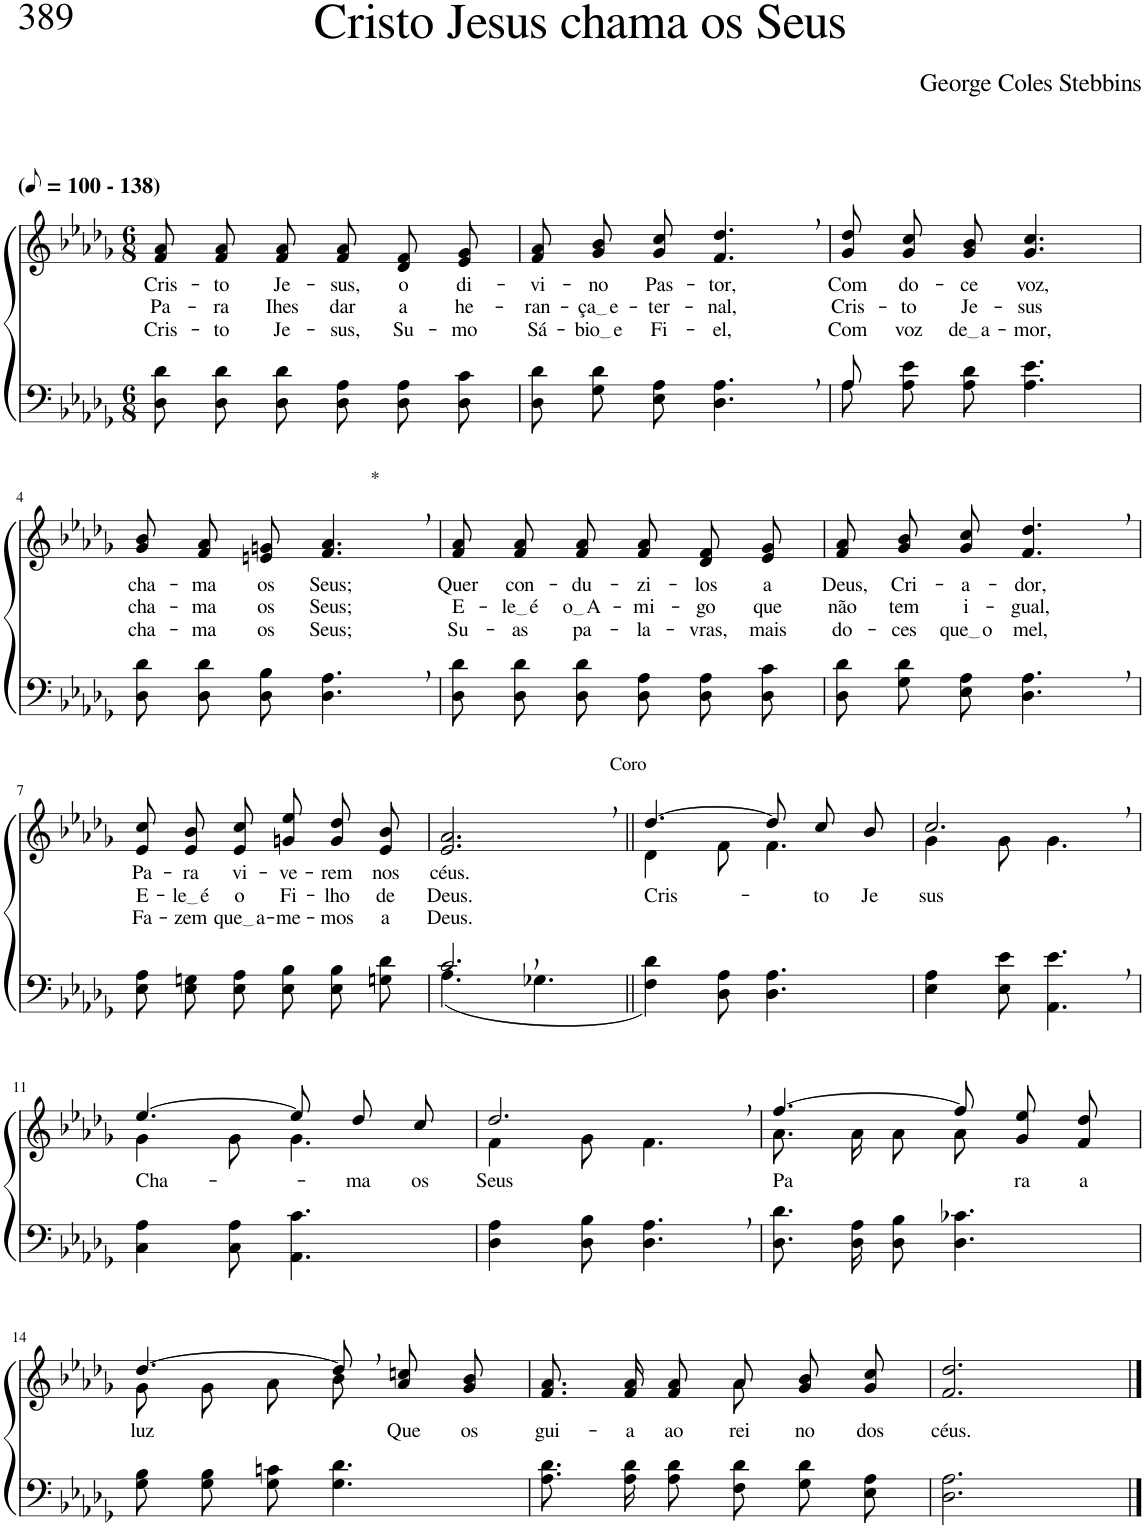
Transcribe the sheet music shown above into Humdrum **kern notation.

**kern	**kern	**text	**text	**text
*part2	*part1	*part1	*part1	*part1
*staff2	*staff1	*staff1	*staff1	*staff1
*I"Parte III e IV	*I"Parte I e II	*	*	*
*clefF4	*clefG2	*	*	*
*Trd2c3	*Trd2c3	*	*	*
*k[b-e-a-d-g-]	*k[b-e-a-d-g-]	*	*	*
*M6/8	*M6/8	*	*	*
*MM50	*MM50	*	*	*
=1	=1	=1	=1	=1
!	!LO:TX:a:B:t=(	!	!	!
!	!LO:TX:a:B:t=- 138)	!	!	!
!	!	!LO:LY:b	!LO:LY:b	!LO:LY:b
8D-\ 8d-\L	8f/ 8a-/L	Cris-	Pa-	Cris-
!	!	!LO:LY:b	!LO:LY:b	!LO:LY:b
8D-\ 8d-\	8f/ 8a-/	-to	-ra	-to
!	!	!LO:LY:b	!LO:LY:b	!LO:LY:b
8D-\ 8d-\J	8f/ 8a-/J	Je-	Ihes	Je-
!	!	!LO:LY:b	!LO:LY:b	!LO:LY:b
8D-\ 8A-\L	8f/ 8a-/L	-sus,	dar	-sus,
!	!	!LO:LY:b	!LO:LY:b	!LO:LY:b
8D-\ 8A-\	8d-/ 8f/	o	a	Su-
!	!	!LO:LY:b	!LO:LY:b	!LO:LY:b
8D-\ 8c\J	8e-/ 8g-/J	di-	he-	-mo
=2	=2	=2	=2	=2
!	!	!LO:LY:b	!LO:LY:b	!LO:LY:b
8D-\ 8d-\L	8f/ 8a-/L	-vi-	-ran-	Sá-
!	!	!LO:LY:b	!LO:LY:b	!LO:LY:b
8G-\ 8d-\	8g-/ 8b-/	-no	ça e	bio e
!	!	!LO:LY:b	!LO:LY:b	!LO:LY:b
8E-\ 8A-\J	8g-/ 8cc/J	Pas-	-ter-	Fi-
!	!	!LO:LY:b	!LO:LY:b	!LO:LY:b
4.D-\, 4.A-\,	4.f/, 4.dd-/,	-tor,	-nal,	-el,
=3	=3	=3	=3	=3
*^	*	*	*	*
!	!	!	!LO:LY:b	!LO:LY:b	!LO:LY:b
8A-\L	8A-/	8g-/ 8dd-/L	Com	Cris-	Com
!	!	!	!LO:LY:b	!LO:LY:b	!LO:LY:b
8A-\ 8e-\	2ryy	8g-/ 8cc/	do-	-to	voz
!	!	!	!LO:LY:b	!LO:LY:b	!LO:LY:b
8A-\ 8d-\J	.	8g-/ 8b-/J	-ce	Je-	de a
!	!	!	!LO:LY:b	!LO:LY:b	!LO:LY:b
4.A-\ 4.e-\	.	4.g-/ 4.cc/	voz,	-sus	-mor,
.	8ryy	.	.	.	.
!!LO:LB:g=z
=4	=4	=4	=4	=4	=4
!	!	!	!LO:LY:b	!LO:LY:b	!LO:LY:b
*v	*v	*	*	*	*
8D-\ 8d-\L	8g-/ 8b-/L	cha-	cha-	cha-
!	!	!LO:LY:b	!LO:LY:b	!LO:LY:b
8D-\ 8d-\	8f/ 8a-/	-ma	-ma	-ma
!	!	!LO:LY:b	!LO:LY:b	!LO:LY:b
8D-\ 8B-\J	8en/ 8gn/J	os	os	os
!	!LO:TX:a:t=*	!	!	!
!	!	!LO:LY:b	!LO:LY:b	!LO:LY:b
4.D-\, 4.A-\,	4.f/, 4.a-/,	Seus;	Seus;	Seus;
=5	=5	=5	=5	=5
!	!	!LO:LY:b	!LO:LY:b	!LO:LY:b
8D-\ 8d-\L	8f/ 8a-/L	Quer	E-	Su-
!	!	!LO:LY:b	!LO:LY:b	!LO:LY:b
8D-\ 8d-\	8f/ 8a-/	con-	le é	-as
!	!	!LO:LY:b	!LO:LY:b	!LO:LY:b
8D-\ 8d-\J	8f/ 8a-/J	-du-	o A	pa-
!	!	!LO:LY:b	!LO:LY:b	!LO:LY:b
8D-\ 8A-\L	8f/ 8a-/L	-zi-	-mi-	-la-
!	!	!LO:LY:b	!LO:LY:b	!LO:LY:b
8D-\ 8A-\	8d-/ 8f/	-los	-go	-vras,
!	!	!LO:LY:b	!LO:LY:b	!LO:LY:b
8D-\ 8c\J	8e-/ 8g-/J	a	que	mais
=6	=6	=6	=6	=6
!	!	!LO:LY:b	!LO:LY:b	!LO:LY:b
8D-\ 8d-\L	8f/ 8a-/L	Deus,	não	do-
!	!	!LO:LY:b	!LO:LY:b	!LO:LY:b
8G-\ 8d-\	8g-/ 8b-/	Cri-	tem	-ces
!	!	!LO:LY:b	!LO:LY:b	!LO:LY:b
8E-\ 8A-\J	8g-/ 8cc/J	-a-	i-	que o
!	!	!LO:LY:b	!LO:LY:b	!LO:LY:b
4.D-\, 4.A-\,	4.f/, 4.dd-/,	-dor,	-gual,	mel,
!!LO:LB:g=z
=7	=7	=7	=7	=7
!	!	!LO:LY:b	!LO:LY:b	!LO:LY:b
8E-\ 8A-\L	8e-/ 8cc/L	Pa-	E-	Fa-
!	!	!LO:LY:b	!LO:LY:b	!LO:LY:b
8E-\ 8Gn\	8e-/ 8b-/	-ra	le é	-zem
!	!	!LO:LY:b	!LO:LY:b	!LO:LY:b
8E-\ 8A-\J	8e-/ 8cc/J	vi-	o	que a
!	!	!LO:LY:b	!LO:LY:b	!LO:LY:b
8E-\ 8B-\L	8gn/ 8ee-/L	-ve-	Fi-	-me-
!	!	!LO:LY:b	!LO:LY:b	!LO:LY:b
8E-\ 8B-\	8g/ 8dd-/	-rem	-lho	-mos
!	!	!LO:LY:b	!LO:LY:b	!LO:LY:b
8Gn\ 8d-\J	8e-/ 8b-/J	nos	de	a
=8	=8	=8	=8	=8
*^	*	*	*	*
!	!	!	!LO:LY:b	!LO:LY:b	!LO:LY:b
2.c,/	(4.A-\	2.e-/, 2.a-/,	céus.	Deus.	Deus.
.	4.G-X\	.	.	.	.
=9||	=9||	=9||	=9||	=9||	=9||
*	*	*^	*	*	*
!	!	!LO:TX:a:t=Coro	!	!	!	!
!	!	!	!	!	!LO:LY:b	!
*v	*v	*	*	*	*	*
4F\ 4d-\)	[4.dd-/	4d-\	.	Cris-	.
8D-\ 8A-\	.	8f\	.	.	.
4.D-\ 4.A-\	8dd-/L]	4.f\	.	.	.
!	!	!	!	!LO:LY:b	!
.	8cc/	.	.	-to	.
!	!	!	!	!LO:LY:b	!
.	8b-/J	.	.	Je-	.
=10	=10	=10	=10	=10	=10
!	!	!	!	!LO:LY:b	!
4E-\ 4A-\	2.cc,/	4g-\	.	-sus	.
8E-\ 8e-\	.	8g-\	.	.	.
4.AA-\, 4.e-\,	.	4.g-\	.	.	.
!!LO:LB:g=z	!!
=11	=11	=11	=11	=11	=11
!	!	!	!LO:LY:b	!	!
4C\ 4A-\	[4.ee-/	4g-\	Cha-	.	.
8C\ 8A-\	.	8g-\	.	.	.
4.AA-\ 4.c\	8ee-/L]	4.g-\	.	.	.
!	!	!	!LO:LY:b	!	!
.	8dd-/	.	-ma	.	.
!	!	!	!LO:LY:b	!	!
.	8cc/J	.	os	.	.
=12	=12	=12	=12	=12	=12
!	!	!	!LO:LY:b	!	!
4D-\ 4A-\	2.dd-,/	4f\	Seus	.	.
8D-\ 8B-\	.	8g-\	.	.	.
4.D-\, 4.A-\,	.	4.f\	.	.	.
=13	=13	=13	=13	=13	=13
!	!	!	!LO:LY:b	!	!
8.D-\ 8.d-\L	[4.ff/	8.a-\	Pa-	.	.
16D-\ 16A-\K	.	16a-\KL	.	.	.
8D-\ 8B-\J	.	8a-\	.	.	.
4.D-\ 4.c-X\	8ff\L]	8a-\J	.	.	.
!	!	!	!LO:LY:b	!	!
.	8g-\ 8ee-\	4ryy	-ra	.	.
!	!	!	!LO:LY:b	!	!
.	8f\ 8dd-\J	.	a	.	.
!!LO:LB:g=z	!!
=14	=14	=14	=14	=14	=14
!	!	!	!LO:LY:b	!	!
8G-\ 8B-\L	[4.dd-/	8g-\	luz	.	.
8G-\ 8B-\	.	8g-\L	.	.	.
8G-\ 8cn\J	.	8a-\	.	.	.
4.G-\ 4.d-\	8dd-,\L]	8b-\J	.	.	.
!	!	!	!LO:LY:b	!	!
.	8a-\ 8ccn\	4ryy	Que	.	.
!	!	!	!LO:LY:b	!	!
.	8g-\ 8b-\J	.	os	.	.
=15	=15	=15	=15	=15	=15
!	!	!	!LO:LY:b	!	!
8.A-\ 8.d-\L	4.ryy	8.f/ 8.a-/L	gui-	.	.
!	!	!	!LO:LY:b	!	!
16A-\ 16d-\K	.	16f/ 16a-/K	-a	.	.
!	!	!	!LO:LY:b	!	!
8A-\ 8d-\J	.	8f/ 8a-/J	ao	.	.
!	!	!	!LO:LY:b	!	!
8F\ 8d-\L	8a-\	8a-\L	rei-	.	.
!	!	!	!LO:LY:b	!	!
8G-\ 8d-\	4ryy	8g-\ 8b-\	-no	.	.
!	!	!	!LO:LY:b	!	!
8E-\ 8A-\J	.	8g-\ 8cc\J	dos	.	.
=16	=16	=16	=16	=16	=16
!	!	!	!LO:LY:b	!	!
*	*v	*v	*	*	*
2.D-\ 2.A-\	2.f/ 2.dd-/	céus.	.	.
==	==	==	==	==
*-	*-	*-	*-	*-
